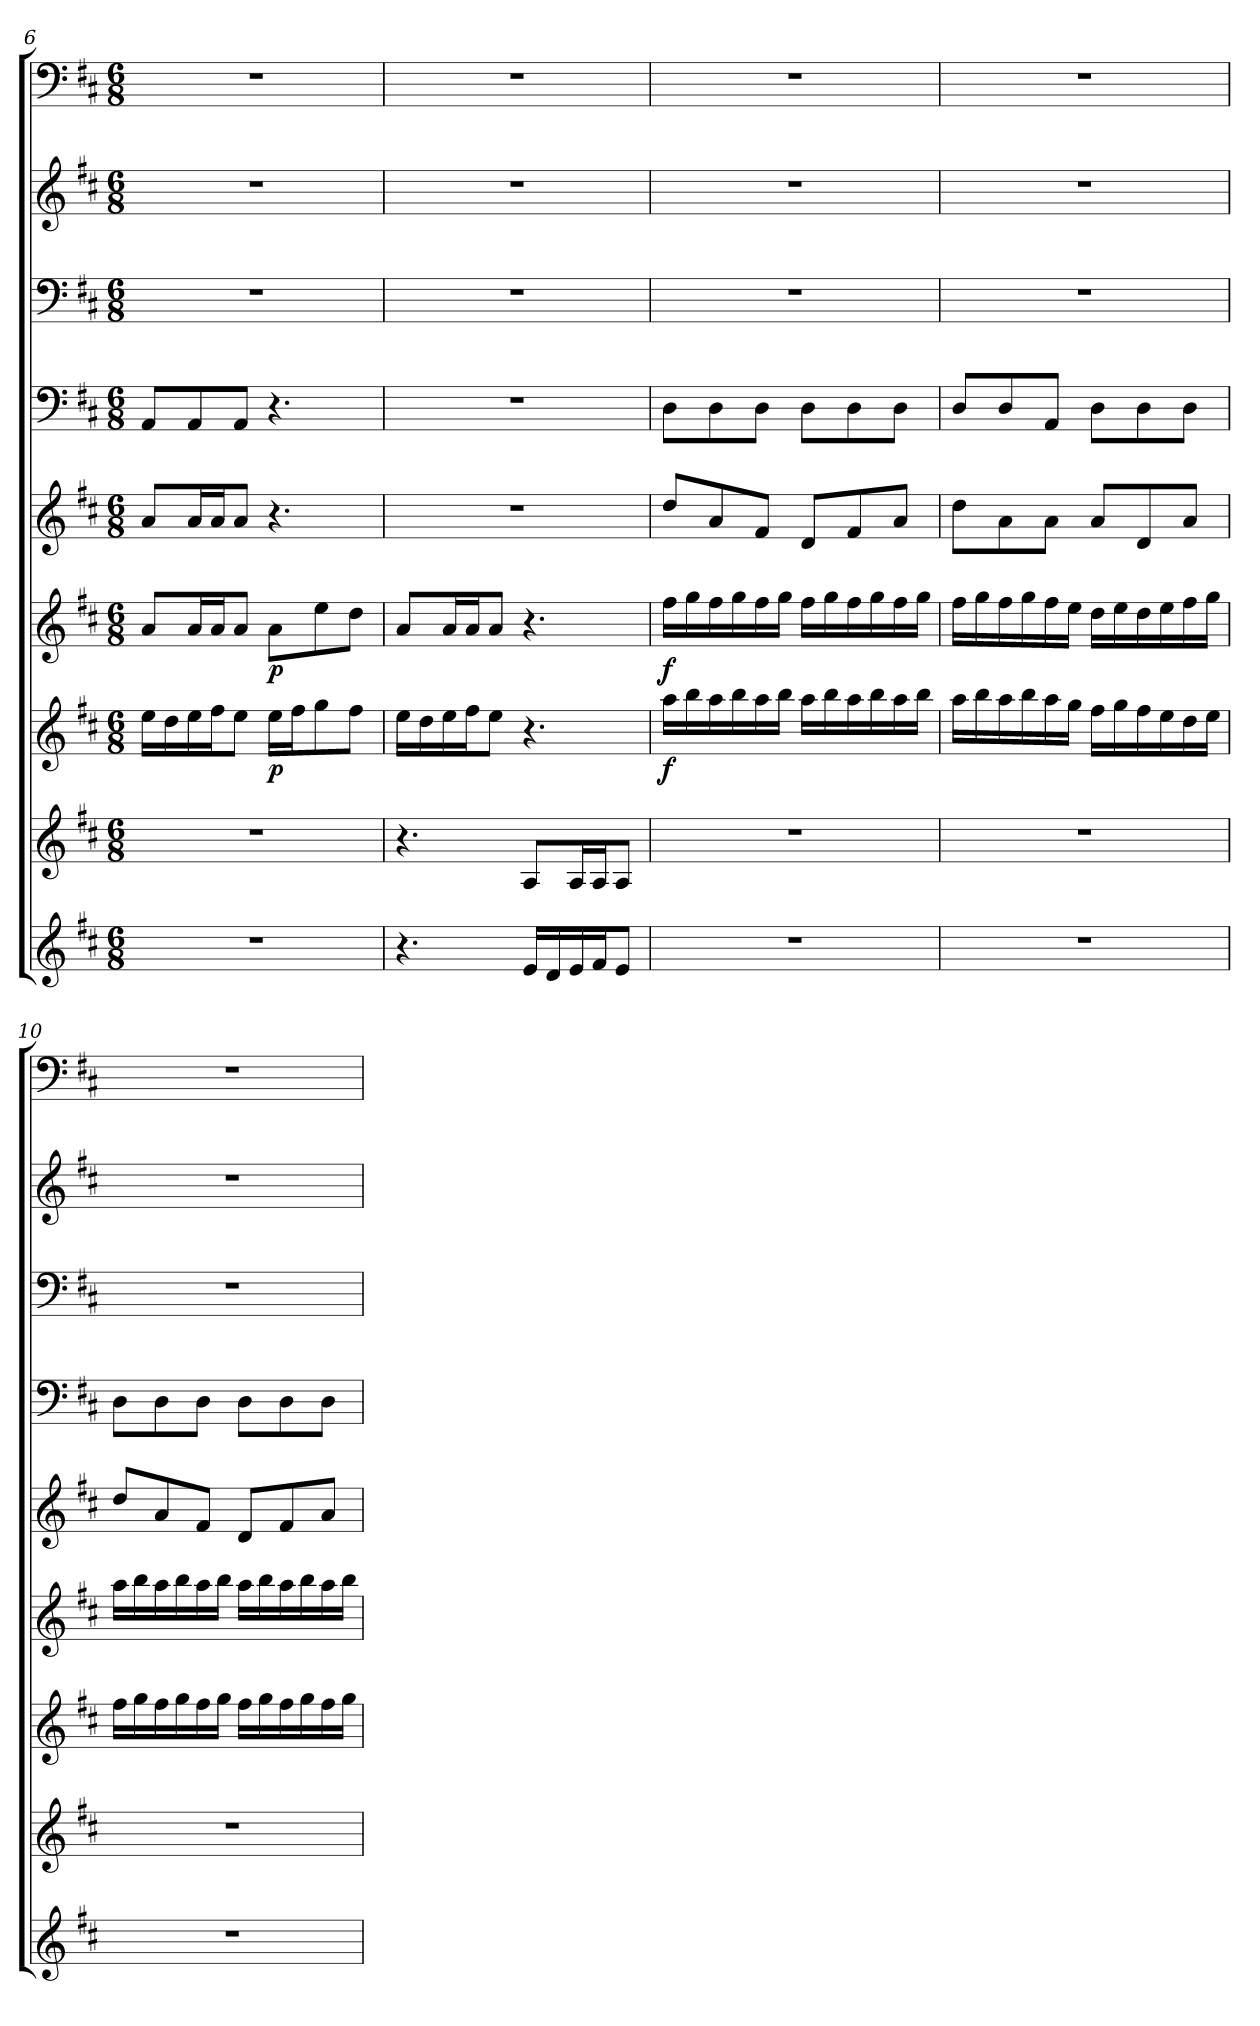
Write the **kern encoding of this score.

**kern	**kern	**kern	**dynam	**kern	**dynam	**kern	**kern	**kern	**kern	**kern
*part9	*part8	*part7	*part7	*part6	*part6	*part5	*part4	*part3	*part2	*part1
*staff9	*staff8	*staff7	*staff7	*staff6	*staff6	*staff5	*staff4	*staff3	*staff2	*staff1
*clefG2	*clefG2	*clefG2	*	*clefG2	*	*clefG2	*clefF4	*clefF4	*clefG2	*clefF4
*k[f#c#]	*k[f#c#]	*k[f#c#]	*	*k[f#c#]	*	*k[f#c#]	*k[f#c#]	*k[f#c#]	*k[f#c#]	*k[f#c#]
*D:	*D:	*D:	*	*D:	*	*D:	*D:	*D:	*D:	*D:
*M6/8	*M6/8	*M6/8	*	*M6/8	*	*M6/8	*M6/8	*M6/8	*M6/8	*M6/8
=6	=6	=6	=6	=6	=6	=6	=6	=6	=6	=6
2.r	2.r	16ee\LL	.	8a/L	.	8a/L	8AA/L	2.r	2.r	2.r
.	.	16dd\	.	.	.	.	.	.	.	.
.	.	16ee\	.	16a/L	.	16a/L	8AA/	.	.	.
.	.	16ff#\J	.	16a/J	.	16a/J	.	.	.	.
.	.	8ee\J	.	8a/J	.	8a/J	8AA/J	.	.	.
.	.	16ee\LL	p	8a\L	p	4.r	4.r	.	.	.
.	.	16ff#\J	.	.	.	.	.	.	.	.
.	.	8gg\	.	8ee\	.	.	.	.	.	.
.	.	8ff#\J	.	8dd\J	.	.	.	.	.	.
=7	=7	=7	=7	=7	=7	=7	=7	=7	=7	=7
4.r	4.r	16ee\LL	.	8a/L	.	2.r	2.r	2.r	2.r	2.r
.	.	16dd\	.	.	.	.	.	.	.	.
.	.	16ee\	.	16a/L	.	.	.	.	.	.
.	.	16ff#\J	.	16a/J	.	.	.	.	.	.
.	.	8ee\J	.	8a/J	.	.	.	.	.	.
16e/LL	8A/L	4.r	.	4.r	.	.	.	.	.	.
16d/	.	.	.	.	.	.	.	.	.	.
16e/	16A/L	.	.	.	.	.	.	.	.	.
16f#/J	16A/J	.	.	.	.	.	.	.	.	.
8e/J	8A/J	.	.	.	.	.	.	.	.	.
=8	=8	=8	=8	=8	=8	=8	=8	=8	=8	=8
2.r	2.r	16aa\LL	f	16ff#\LL	f	8dd/L	8D\L	2.r	2.r	2.r
.	.	16bb\	.	16gg\	.	.	.	.	.	.
.	.	16aa\	.	16ff#\	.	8a/	8D\	.	.	.
.	.	16bb\	.	16gg\	.	.	.	.	.	.
.	.	16aa\	.	16ff#\	.	8f#/J	8D\J	.	.	.
.	.	16bb\JJ	.	16gg\JJ	.	.	.	.	.	.
.	.	16aa\LL	.	16ff#\LL	.	8d/L	8D\L	.	.	.
.	.	16bb\	.	16gg\	.	.	.	.	.	.
.	.	16aa\	.	16ff#\	.	8f#/	8D\	.	.	.
.	.	16bb\	.	16gg\	.	.	.	.	.	.
.	.	16aa\	.	16ff#\	.	8a/J	8D\J	.	.	.
.	.	16bb\JJ	.	16gg\JJ	.	.	.	.	.	.
=9	=9	=9	=9	=9	=9	=9	=9	=9	=9	=9
2.r	2.r	16aa\LL	.	16ff#\LL	.	8dd\L	8D/L	2.r	2.r	2.r
.	.	16bb\	.	16gg\	.	.	.	.	.	.
.	.	16aa\	.	16ff#\	.	8a\	8D/	.	.	.
.	.	16bb\	.	16gg\	.	.	.	.	.	.
.	.	16aa\	.	16ff#\	.	8a\J	8AA/J	.	.	.
.	.	16gg\JJ	.	16ee\JJ	.	.	.	.	.	.
.	.	16ff#\LL	.	16dd\LL	.	8a/L	8D\L	.	.	.
.	.	16gg\	.	16ee\	.	.	.	.	.	.
.	.	16ff#\	.	16dd\	.	8d/	8D\	.	.	.
.	.	16ee\	.	16ee\	.	.	.	.	.	.
.	.	16dd\	.	16ff#\	.	8a/J	8D\J	.	.	.
.	.	16ee\JJ	.	16gg\JJ	.	.	.	.	.	.
=10	=10	=10	=10	=10	=10	=10	=10	=10	=10	=10
2.r	2.r	16ff#\LL	.	16aa\LL	.	8dd/L	8D\L	2.r	2.r	2.r
.	.	16gg\	.	16bb\	.	.	.	.	.	.
.	.	16ff#\	.	16aa\	.	8a/	8D\	.	.	.
.	.	16gg\	.	16bb\	.	.	.	.	.	.
.	.	16ff#\	.	16aa\	.	8f#/J	8D\J	.	.	.
.	.	16gg\JJ	.	16bb\JJ	.	.	.	.	.	.
.	.	16ff#\LL	.	16aa\LL	.	8d/L	8D\L	.	.	.
.	.	16gg\	.	16bb\	.	.	.	.	.	.
.	.	16ff#\	.	16aa\	.	8f#/	8D\	.	.	.
.	.	16gg\	.	16bb\	.	.	.	.	.	.
.	.	16ff#\	.	16aa\	.	8a/J	8D\J	.	.	.
.	.	16gg\JJ	.	16bb\JJ	.	.	.	.	.	.
=	=	=	=	=	=	=	=	=	=	=
*-	*-	*-	*-	*-	*-	*-	*-	*-	*-	*-
